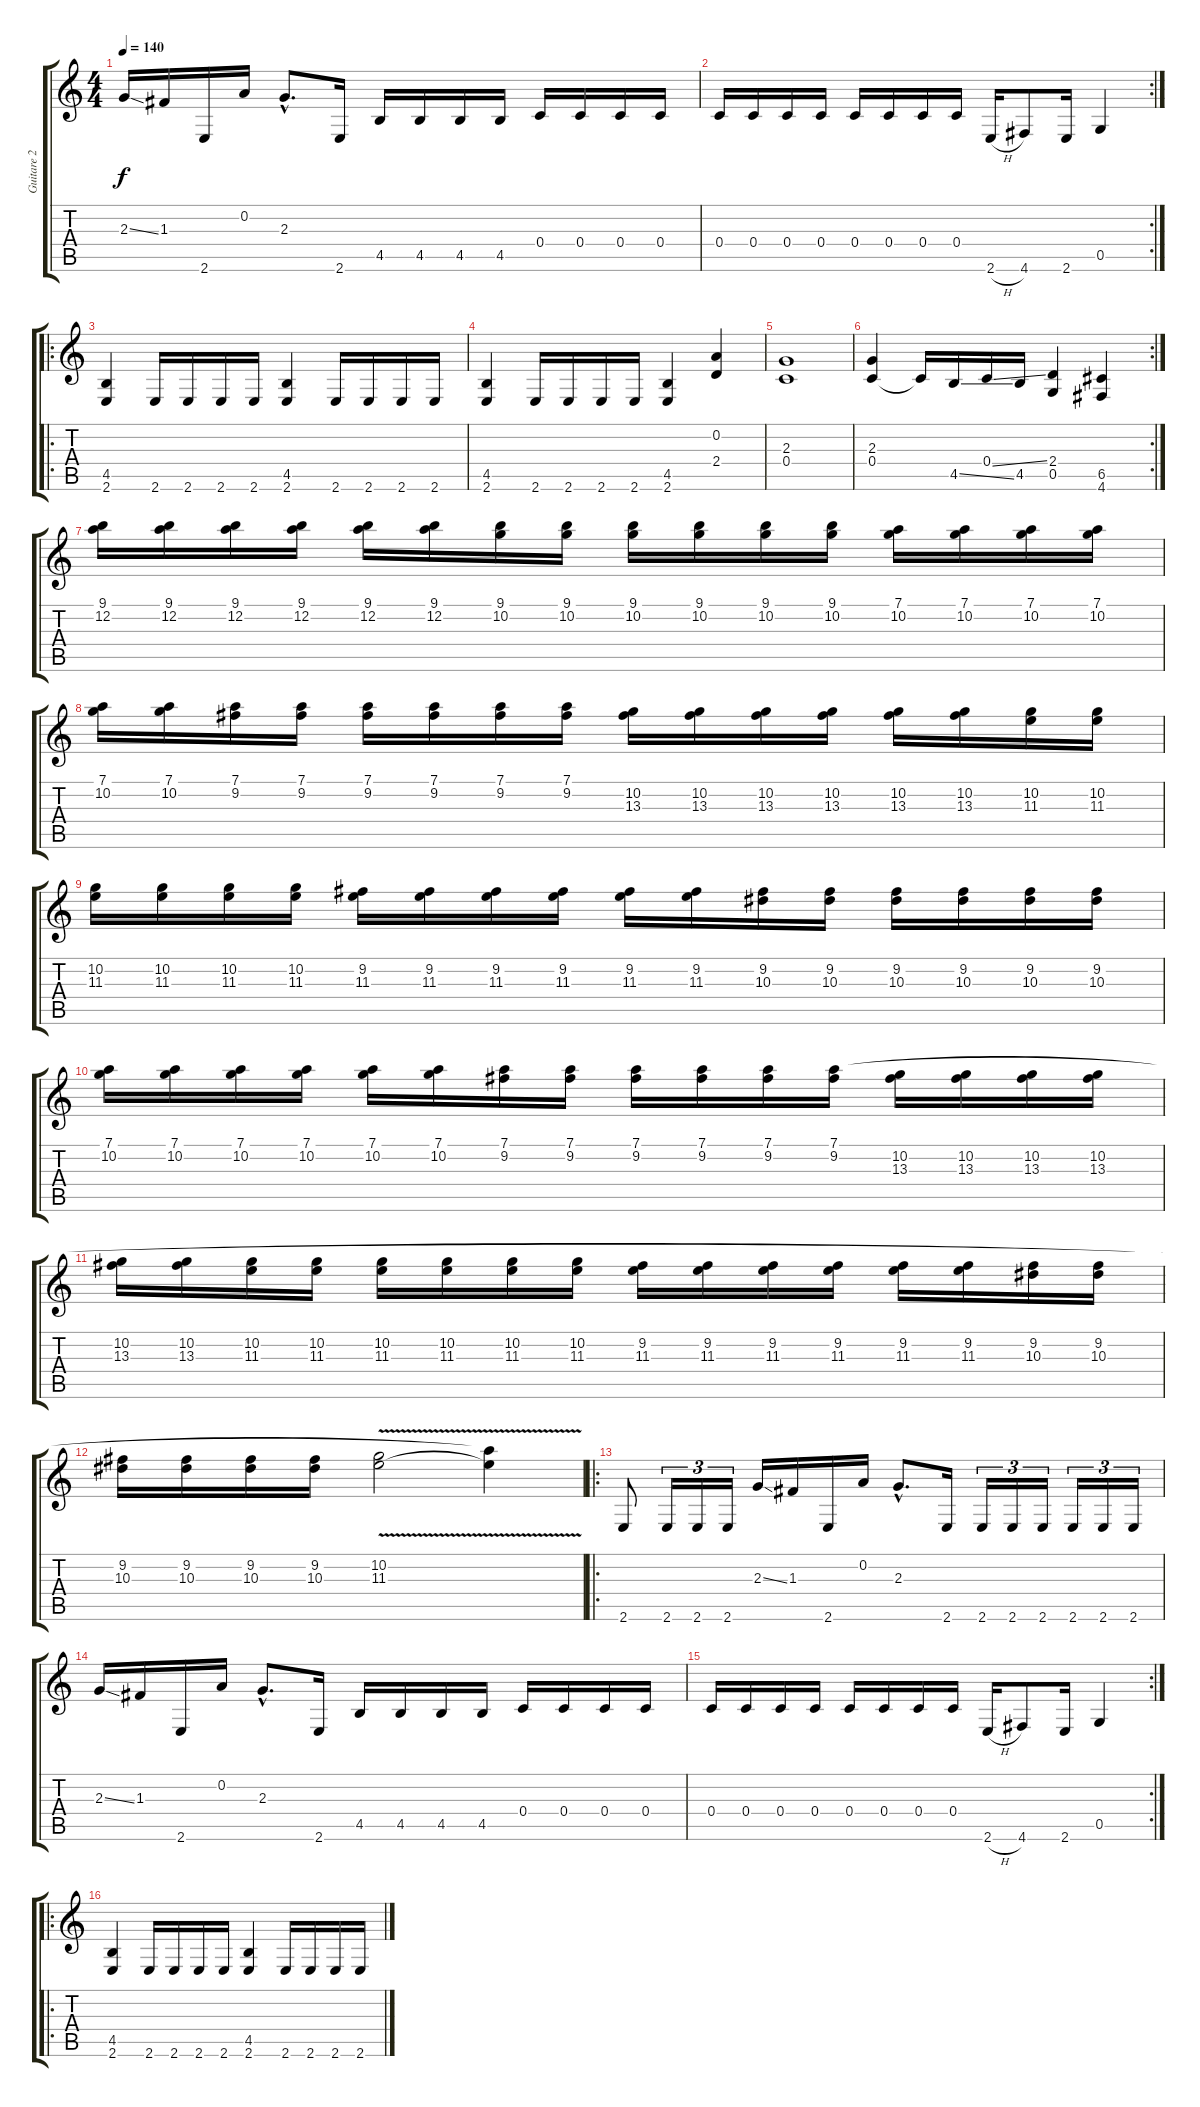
\track ("Guitare 2" "Guitare 2") {instrument distortionguitar}
\staff {score tabs}
\tuning (D4 A3 F3 C3 G2 D2) {hide}
\ts (4 4)
\tempo 140
\clef g2
\ks c
2.3{ss}.16{dy f} 1.3.16 2.6.16 0.2.16 2.3{hac}.8{d} 2.6.16 4.5.16 4.5.16 4.5.16 4.5.16 0.4.16 0.4.16 0.4.16 0.4.16 |
\rc 2
0.4.16 0.4.16 0.4.16 0.4.16 0.4.16 0.4.16 0.4.16 0.4.16 2.6{h}.16 4.6.8 2.6.16 0.5.4 |
\ro
(4.5 2.6).4 2.6.16 2.6.16 2.6.16 2.6.16 (4.5 2.6).4 2.6.16 2.6.16 2.6.16 2.6.16 |
(4.5 2.6).4 2.6.16 2.6.16 2.6.16 2.6.16 (4.5 2.6).4 (0.2 2.4).4 |
(2.3 0.4).1 |
\rc 2
(2.3 0.4).4 0.4{t}.16 4.5{ss}.16 0.4{ss}.16 4.5.16 (2.4 0.5).4 (6.5 4.6).4 |
(9.1 12.2).16 (9.1 12.2).16 (9.1 12.2).16 (9.1 12.2).16 (9.1 12.2).16 (9.1 12.2).16 (9.1 10.2).16 (9.1 10.2).16 (9.1 10.2).16 (9.1 10.2).16 (9.1 10.2).16 (9.1 10.2).16 (7.1 10.2).16 (7.1 10.2).16 (7.1 10.2).16 (7.1 10.2).16 |
(7.1 10.2).16 (7.1 10.2).16 (7.1 9.2).16 (7.1 9.2).16 (7.1 9.2).16 (7.1 9.2).16 (7.1 9.2).16 (7.1 9.2).16 (10.2 13.3).16 (10.2 13.3).16 (10.2 13.3).16 (10.2 13.3).16 (10.2 13.3).16 (10.2 13.3).16 (10.2 11.3).16 (10.2 11.3).16 |
(10.2 11.3).16 (10.2 11.3).16 (10.2 11.3).16 (10.2 11.3).16 (9.2 11.3).16 (9.2 11.3).16 (9.2 11.3).16 (9.2 11.3).16 (9.2 11.3).16 (9.2 11.3).16 (9.2 10.3).16 (9.2 10.3).16 (9.2 10.3).16 (9.2 10.3).16 (9.2 10.3).16 (9.2 10.3).16 |
(7.1 10.2).16 (7.1 10.2).16 (7.1 10.2).16 (7.1 10.2).16 (7.1 10.2).16 (7.1 10.2).16 (7.1 9.2).16 (7.1 9.2).16 (7.1 9.2).16 (7.1 9.2).16 (7.1 9.2).16 (7.1 9.2).16 (10.2 13.3).16 (10.2 13.3).16 (10.2 13.3).16 (10.2 13.3).16 |
(10.2 13.3).16 (10.2 13.3).16 (10.2 11.3).16 (10.2 11.3).16 (10.2 11.3).16 (10.2 11.3).16 (10.2 11.3).16 (10.2 11.3).16 (9.2 11.3).16 (9.2 11.3).16 (9.2 11.3).16 (9.2 11.3).16 (9.2 11.3).16 (9.2 11.3).16 (9.2 10.3).16 (9.2 10.3).16 |
(9.2 10.3).16 (9.2 10.3).16 (9.2 10.3).16 (9.2 10.3).16 (10.2{v} 11.3{v}).2 (7.1{t} 11.3{t}).4 |
\ro
2.6.8 2.6.16{tu (3 2)} 2.6.16{tu (3 2)} 2.6.16{tu (3 2)} 2.3{ss}.16 1.3.16 2.6.16 0.2.16 2.3{hac}.8{d} 2.6.16 2.6.16{tu (3 2)} 2.6.16{tu (3 2)} 2.6.16{tu (3 2)} 2.6.16{tu (3 2)} 2.6.16{tu (3 2)} 2.6.16{tu (3 2)} |
2.3{ss}.16 1.3.16 2.6.16 0.2.16 2.3{hac}.8{d} 2.6.16 4.5.16 4.5.16 4.5.16 4.5.16 0.4.16 0.4.16 0.4.16 0.4.16 |
\rc 2
0.4.16 0.4.16 0.4.16 0.4.16 0.4.16 0.4.16 0.4.16 0.4.16 2.6{h}.16 4.6.8 2.6.16 0.5.4 |
\ro
(4.5 2.6).4 2.6.16 2.6.16 2.6.16 2.6.16 (4.5 2.6).4 2.6.16 2.6.16 2.6.16 2.6.16
